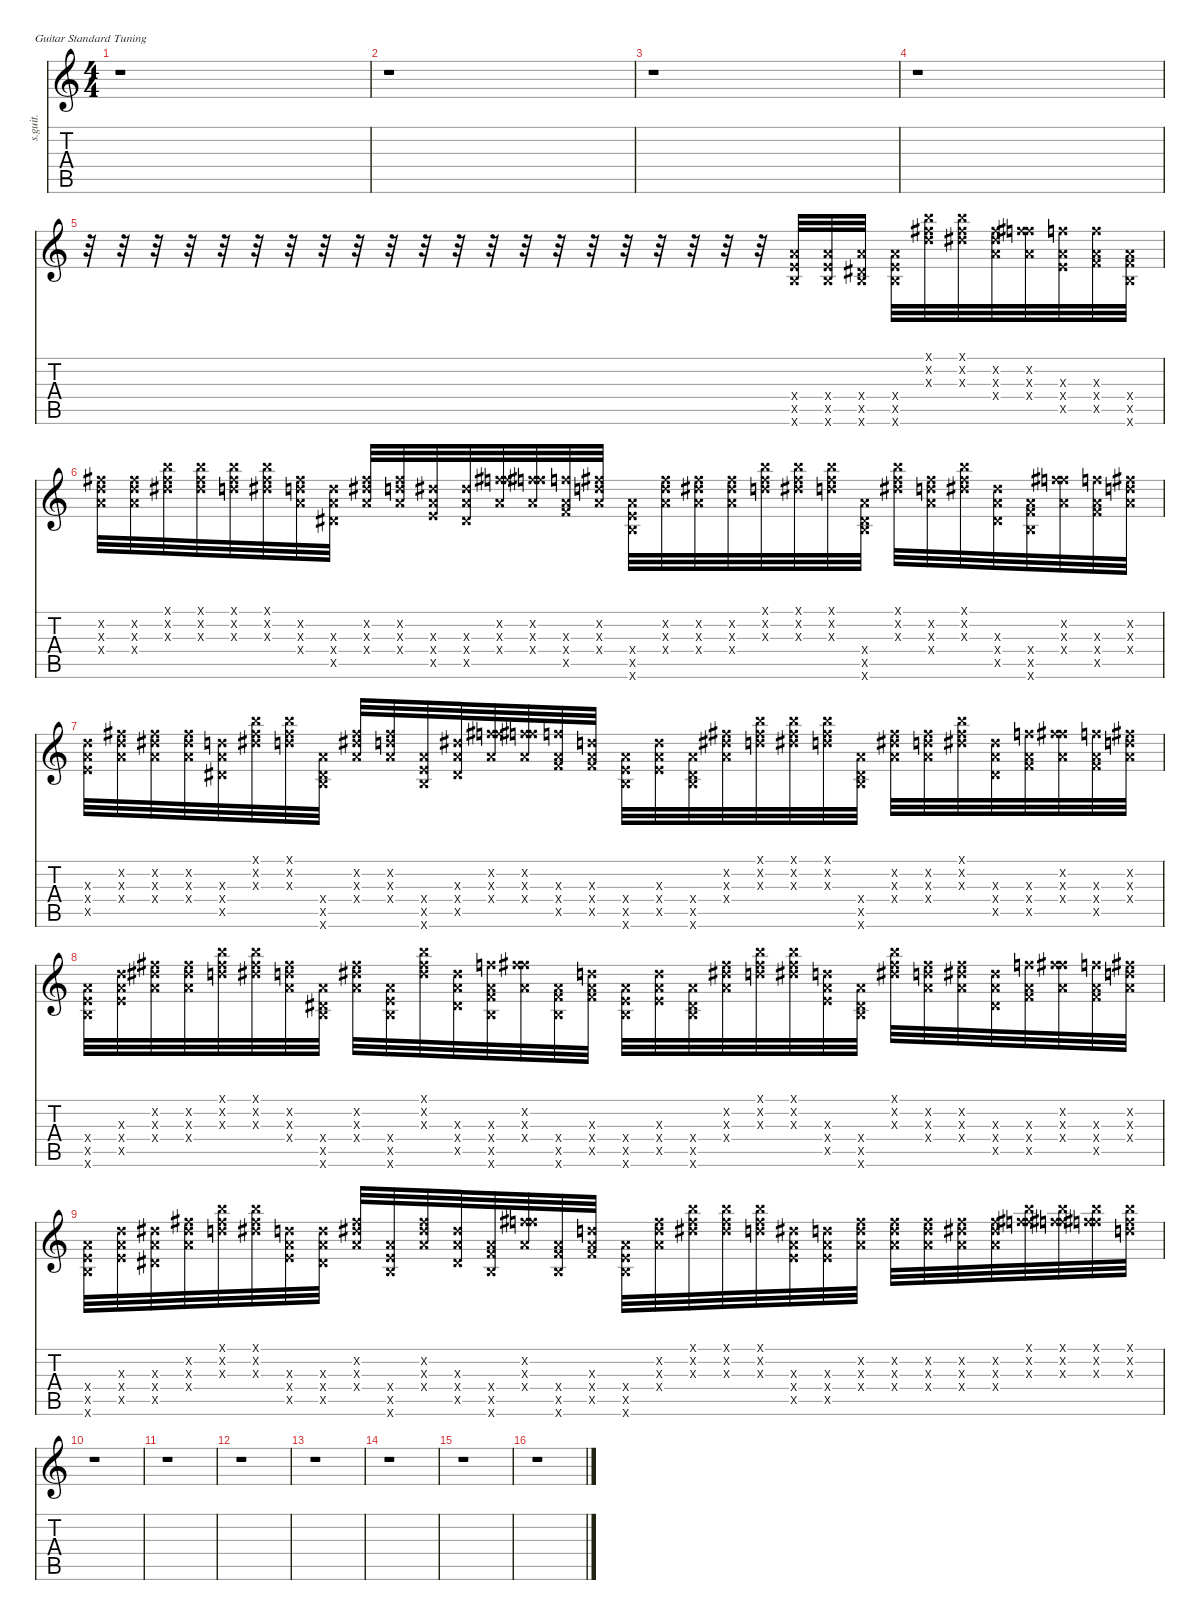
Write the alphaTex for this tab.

\defaultSystemsLayout 4
\hideDynamics
\bracketExtendMode nobrackets
\track ("Pick Scrape Overdub" "s.guit.") {instrument distortionguitar}
\staff {score tabs}
\tuning (E4 B3 G3 D3 A2 E2)
\ts (4 4)
\tempo (88 hide)
\clef g2
\ks c
r.1{dy f} |
r.1 |
r.1 |
r.1 |
r.32 r.32 r.32 r.32 r.32 r.32 r.32 r.32 r.32 r.32 r.32 r.32 r.32 r.32 r.32 r.32 r.32 r.32 r.32 r.32 r.32 (7.6{x} 7.5{x} 7.4{x}).32{lyrics (0 "") lyrics (1 "") lyrics (2 "") lyrics (3 "") lyrics (4 "")} (7.5{x} 7.4{x} 7.6{x}).32{lyrics (0 "") lyrics (1 "") lyrics (2 "") lyrics (3 "") lyrics (4 "")} (7.6{x} 7.4{x} 6.5{x acc #}).32{lyrics (0 "") lyrics (1 "") lyrics (2 "") lyrics (3 "") lyrics (4 "")} (7.4{x} 7.5{x} 7.6{x}).32{lyrics (0 "") lyrics (1 "") lyrics (2 "") lyrics (3 "") lyrics (4 "")} (7.1{x} 7.3{x} 7.2{x acc #}).32{lyrics (0 "") lyrics (1 "") lyrics (2 "") lyrics (3 "") lyrics (4 "")} (8.3{x acc #} 7.2{x acc #} 7.1{x}).32{lyrics (0 "") lyrics (1 "") lyrics (2 "") lyrics (3 "") lyrics (4 "")} (8.3{x acc #} 7.4{x} 7.2{x acc #}).32{lyrics (0 "") lyrics (1 "") lyrics (2 "") lyrics (3 "") lyrics (4 "")} (10.3{x} 7.4{x} 7.2{x acc #}).32{lyrics (0 "") lyrics (1 "") lyrics (2 "") lyrics (3 "") lyrics (4 "")} (10.3{x} 7.5{x} 7.4{x}).32{lyrics (0 "") lyrics (1 "") lyrics (2 "") lyrics (3 "") lyrics (4 "")} (10.3{x} 7.4{x} 8.5{x}).32{lyrics (0 "") lyrics (1 "") lyrics (2 "") lyrics (3 "") lyrics (4 "")} (7.6{x} 7.4{x} 8.5{x}).32{lyrics (0 "") lyrics (1 "") lyrics (2 "") lyrics (3 "") lyrics (4 "")} |
(7.4{x} 7.2{x acc #} 7.3{x}).32{lyrics (0 "") lyrics (1 "") lyrics (2 "") lyrics (3 "") lyrics (4 "")} (7.4{x} 7.2{x acc #} 7.3{x}).32{lyrics (0 "") lyrics (1 "") lyrics (2 "") lyrics (3 "") lyrics (4 "")} (8.3{x acc #} 7.1{x} 7.2{x acc #}).32{lyrics (0 "") lyrics (1 "") lyrics (2 "") lyrics (3 "") lyrics (4 "")} (8.3{x acc #} 7.1{x} 7.2{x acc #}).32{lyrics (0 "") lyrics (1 "") lyrics (2 "") lyrics (3 "") lyrics (4 "")} (7.2{x acc #} 7.1{x} 7.3{x}).32{lyrics (0 "") lyrics (1 "") lyrics (2 "") lyrics (3 "") lyrics (4 "")} (8.3{x acc #} 7.1{x} 7.2{x acc #}).32{lyrics (0 "") lyrics (1 "") lyrics (2 "") lyrics (3 "") lyrics (4 "")} (7.2{x acc #} 7.3{x} 7.4{x}).32{lyrics (0 "") lyrics (1 "") lyrics (2 "") lyrics (3 "") lyrics (4 "")} (7.4{x} 7.3{x} 6.5{x acc #}).32{lyrics (0 "") lyrics (1 "") lyrics (2 "") lyrics (3 "") lyrics (4 "")} (8.3{x acc #} 7.4{x} 7.2{x acc #}).32{lyrics (0 "") lyrics (1 "") lyrics (2 "") lyrics (3 "") lyrics (4 "")} (7.4{x} 7.3{x} 7.2{x acc #}).32{lyrics (0 "") lyrics (1 "") lyrics (2 "") lyrics (3 "") lyrics (4 "")} (8.3{x acc #} 7.5{x} 7.4{x}).32{lyrics (0 "") lyrics (1 "") lyrics (2 "") lyrics (3 "") lyrics (4 "")} (8.3{x acc #} 7.4{x} 6.5{x acc #}).32{lyrics (0 "") lyrics (1 "") lyrics (2 "") lyrics (3 "") lyrics (4 "")} (10.3{x} 7.4{x} 7.2{x acc #}).32{lyrics (0 "") lyrics (1 "") lyrics (2 "") lyrics (3 "") lyrics (4 "")} (10.3{x} 7.2{x acc #} 7.4{x}).32{lyrics (0 "") lyrics (1 "") lyrics (2 "") lyrics (3 "") lyrics (4 "")} (10.3{x} 7.4{x} 8.5{x}).32{lyrics (0 "") lyrics (1 "") lyrics (2 "") lyrics (3 "") lyrics (4 "")} (7.3{x} 7.4{x} 7.2{x acc #}).32{lyrics (0 "") lyrics (1 "") lyrics (2 "") lyrics (3 "") lyrics (4 "")} (7.5{x} 7.4{x} 7.6{x}).32{lyrics (0 "") lyrics (1 "") lyrics (2 "") lyrics (3 "") lyrics (4 "")} (7.4{x} 7.2{x acc #} 7.3{x}).32{lyrics (0 "") lyrics (1 "") lyrics (2 "") lyrics (3 "") lyrics (4 "")} (8.3{x acc #} 7.2{x acc #} 7.4{x}).32{lyrics (0 "") lyrics (1 "") lyrics (2 "") lyrics (3 "") lyrics (4 "")} (8.3{x acc #} 7.2{x acc #} 7.4{x}).32{lyrics (0 "") lyrics (1 "") lyrics (2 "") lyrics (3 "") lyrics (4 "")} (7.2{x acc #} 7.3{x} 7.1{x}).32{lyrics (0 "") lyrics (1 "") lyrics (2 "") lyrics (3 "") lyrics (4 "")} (8.3{x acc #} 7.1{x} 7.2{x acc #}).32{lyrics (0 "") lyrics (1 "") lyrics (2 "") lyrics (3 "") lyrics (4 "")} (7.2{x acc #} 7.3{x} 7.1{x}).32{lyrics (0 "") lyrics (1 "") lyrics (2 "") lyrics (3 "") lyrics (4 "")} (7.6{x} 7.4{x} 6.5{x acc #}).32{lyrics (0 "") lyrics (1 "") lyrics (2 "") lyrics (3 "") lyrics (4 "")} (8.3{x acc #} 7.2{x acc #} 7.1{x}).32{lyrics (0 "") lyrics (1 "") lyrics (2 "") lyrics (3 "") lyrics (4 "")} (7.4{x} 7.3{x} 7.2{x acc #}).32{lyrics (0 "") lyrics (1 "") lyrics (2 "") lyrics (3 "") lyrics (4 "")} (8.3{x acc #} 7.2{x acc #} 7.1{x}).32{lyrics (0 "") lyrics (1 "") lyrics (2 "") lyrics (3 "") lyrics (4 "")} (8.3{x acc #} 7.4{x} 6.5{x acc #}).32{lyrics (0 "") lyrics (1 "") lyrics (2 "") lyrics (3 "") lyrics (4 "")} (7.6{x} 7.4{x} 8.5{x}).32{lyrics (0 "") lyrics (1 "") lyrics (2 "") lyrics (3 "") lyrics (4 "")} (10.3{x} 7.2{x acc #} 7.4{x}).32{lyrics (0 "") lyrics (1 "") lyrics (2 "") lyrics (3 "") lyrics (4 "")} (10.3{x} 7.4{x} 8.5{x}).32{lyrics (0 "") lyrics (1 "") lyrics (2 "") lyrics (3 "") lyrics (4 "")} (7.3{x} 7.2{x acc #} 7.4{x}).32{lyrics (0 "") lyrics (1 "") lyrics (2 "") lyrics (3 "") lyrics (4 "")} |
(7.4{x} 7.3{x} 7.5{x}).32{lyrics (0 "") lyrics (1 "") lyrics (2 "") lyrics (3 "") lyrics (4 "")} (7.4{x} 7.2{x acc #} 7.3{x}).32{lyrics (0 "") lyrics (1 "") lyrics (2 "") lyrics (3 "") lyrics (4 "")} (8.3{x acc #} 7.2{x acc #} 7.4{x}).32{lyrics (0 "") lyrics (1 "") lyrics (2 "") lyrics (3 "") lyrics (4 "")} (8.3{x acc #} 7.2{x acc #} 7.4{x}).32{lyrics (0 "") lyrics (1 "") lyrics (2 "") lyrics (3 "") lyrics (4 "")} (7.4{x} 7.3{x} 6.5{x acc #}).32{lyrics (0 "") lyrics (1 "") lyrics (2 "") lyrics (3 "") lyrics (4 "")} (8.3{x acc #} 7.1{x} 7.2{x acc #}).32{lyrics (0 "") lyrics (1 "") lyrics (2 "") lyrics (3 "") lyrics (4 "")} (7.2{x acc #} 7.3{x} 7.1{x}).32{lyrics (0 "") lyrics (1 "") lyrics (2 "") lyrics (3 "") lyrics (4 "")} (7.6{x} 7.4{x} 6.5{x acc #}).32{lyrics (0 "") lyrics (1 "") lyrics (2 "") lyrics (3 "") lyrics (4 "")} (8.3{x acc #} 7.4{x} 7.2{x acc #}).32{lyrics (0 "") lyrics (1 "") lyrics (2 "") lyrics (3 "") lyrics (4 "")} (7.4{x} 7.3{x} 7.2{x acc #}).32{lyrics (0 "") lyrics (1 "") lyrics (2 "") lyrics (3 "") lyrics (4 "")} (7.4{x} 7.5{x} 7.6{x}).32{lyrics (0 "") lyrics (1 "") lyrics (2 "") lyrics (3 "") lyrics (4 "")} (8.3{x acc #} 7.4{x} 6.5{x acc #}).32{lyrics (0 "") lyrics (1 "") lyrics (2 "") lyrics (3 "") lyrics (4 "")} (10.3{x} 7.2{x acc #} 7.4{x}).32{lyrics (0 "") lyrics (1 "") lyrics (2 "") lyrics (3 "") lyrics (4 "")} (10.3{x} 7.2{x acc #} 7.4{x}).32{lyrics (0 "") lyrics (1 "") lyrics (2 "") lyrics (3 "") lyrics (4 "")} (10.3{x} 7.4{x} 8.5{x}).32{lyrics (0 "") lyrics (1 "") lyrics (2 "") lyrics (3 "") lyrics (4 "")} (7.3{x} 7.4{x} 8.5{x}).32{lyrics (0 "") lyrics (1 "") lyrics (2 "") lyrics (3 "") lyrics (4 "")} (7.5{x} 7.4{x} 7.6{x}).32{lyrics (0 "") lyrics (1 "") lyrics (2 "") lyrics (3 "") lyrics (4 "")} (7.4{x} 7.5{x} 7.3{x}).32{lyrics (0 "") lyrics (1 "") lyrics (2 "") lyrics (3 "") lyrics (4 "")} (7.6{x} 7.4{x} 6.5{x acc #}).32{lyrics (0 "") lyrics (1 "") lyrics (2 "") lyrics (3 "") lyrics (4 "")} (8.3{x acc #} 7.2{x acc #} 7.4{x}).32{lyrics (0 "") lyrics (1 "") lyrics (2 "") lyrics (3 "") lyrics (4 "")} (7.2{x acc #} 7.1{x} 7.3{x}).32{lyrics (0 "") lyrics (1 "") lyrics (2 "") lyrics (3 "") lyrics (4 "")} (8.3{x acc #} 7.1{x} 7.2{x acc #}).32{lyrics (0 "") lyrics (1 "") lyrics (2 "") lyrics (3 "") lyrics (4 "")} (7.2{x acc #} 7.3{x} 7.1{x}).32{lyrics (0 "") lyrics (1 "") lyrics (2 "") lyrics (3 "") lyrics (4 "")} (7.6{x} 7.4{x} 6.5{x acc #}).32{lyrics (0 "") lyrics (1 "") lyrics (2 "") lyrics (3 "") lyrics (4 "")} (8.3{x acc #} 7.4{x} 7.2{x acc #}).32{lyrics (0 "") lyrics (1 "") lyrics (2 "") lyrics (3 "") lyrics (4 "")} (7.4{x} 7.3{x} 7.2{x acc #}).32{lyrics (0 "") lyrics (1 "") lyrics (2 "") lyrics (3 "") lyrics (4 "")} (8.3{x acc #} 7.2{x acc #} 7.1{x}).32{lyrics (0 "") lyrics (1 "") lyrics (2 "") lyrics (3 "") lyrics (4 "")} (8.3{x acc #} 7.4{x} 6.5{x acc #}).32{lyrics (0 "") lyrics (1 "") lyrics (2 "") lyrics (3 "") lyrics (4 "")} (10.3{x} 7.4{x} 8.5{x}).32{lyrics (0 "") lyrics (1 "") lyrics (2 "") lyrics (3 "") lyrics (4 "")} (10.3{x} 7.2{x acc #} 7.4{x}).32{lyrics (0 "") lyrics (1 "") lyrics (2 "") lyrics (3 "") lyrics (4 "")} (10.3{x} 7.4{x} 8.5{x}).32{lyrics (0 "") lyrics (1 "") lyrics (2 "") lyrics (3 "") lyrics (4 "")} (7.3{x} 7.2{x acc #} 7.4{x}).32{lyrics (0 "") lyrics (1 "") lyrics (2 "") lyrics (3 "") lyrics (4 "")} |
(7.5{x} 7.4{x} 7.6{x}).32{lyrics (0 "") lyrics (1 "") lyrics (2 "") lyrics (3 "") lyrics (4 "")} (7.4{x} 7.5{x} 7.3{x}).32{lyrics (0 "") lyrics (1 "") lyrics (2 "") lyrics (3 "") lyrics (4 "")} (8.3{x acc #} 7.2{x acc #} 7.4{x}).32{lyrics (0 "") lyrics (1 "") lyrics (2 "") lyrics (3 "") lyrics (4 "")} (8.3{x acc #} 7.2{x acc #} 7.4{x}).32{lyrics (0 "") lyrics (1 "") lyrics (2 "") lyrics (3 "") lyrics (4 "")} (7.2{x acc #} 7.1{x} 7.3{x}).32{lyrics (0 "") lyrics (1 "") lyrics (2 "") lyrics (3 "") lyrics (4 "")} (8.3{x acc #} 7.1{x} 7.2{x acc #}).32{lyrics (0 "") lyrics (1 "") lyrics (2 "") lyrics (3 "") lyrics (4 "")} (7.2{x acc #} 7.3{x} 7.4{x}).32{lyrics (0 "") lyrics (1 "") lyrics (2 "") lyrics (3 "") lyrics (4 "")} (7.6{x} 7.4{x} 6.5{x acc #}).32{lyrics (0 "") lyrics (1 "") lyrics (2 "") lyrics (3 "") lyrics (4 "")} (8.3{x acc #} 7.4{x} 7.2{x acc #}).32{lyrics (0 "") lyrics (1 "") lyrics (2 "") lyrics (3 "") lyrics (4 "")} (7.4{x} 7.5{x} 7.6{x}).32{lyrics (0 "") lyrics (1 "") lyrics (2 "") lyrics (3 "") lyrics (4 "")} (8.3{x acc #} 7.2{x acc #} 7.1{x}).32{lyrics (0 "") lyrics (1 "") lyrics (2 "") lyrics (3 "") lyrics (4 "")} (8.3{x acc #} 7.4{x} 6.5{x acc #}).32{lyrics (0 "") lyrics (1 "") lyrics (2 "") lyrics (3 "") lyrics (4 "")} (10.3{x} 7.6{x} 7.4{x} 8.5{x}).32{lyrics (0 "") lyrics (1 "") lyrics (2 "") lyrics (3 "") lyrics (4 "")} (10.3{x} 7.2{x acc #} 7.4{x}).32{lyrics (0 "") lyrics (1 "") lyrics (2 "") lyrics (3 "") lyrics (4 "")} (7.6{x} 7.4{x} 8.5{x}).32{lyrics (0 "") lyrics (1 "") lyrics (2 "") lyrics (3 "") lyrics (4 "")} (7.3{x} 7.4{x} 8.5{x}).32{lyrics (0 "") lyrics (1 "") lyrics (2 "") lyrics (3 "") lyrics (4 "")} (7.5{x} 7.4{x} 7.6{x}).32{lyrics (0 "") lyrics (1 "") lyrics (2 "") lyrics (3 "") lyrics (4 "")} (7.4{x} 7.5{x} 7.3{x}).32{lyrics (0 "") lyrics (1 "") lyrics (2 "") lyrics (3 "") lyrics (4 "")} (7.6{x} 7.4{x} 6.5{x acc #}).32{lyrics (0 "") lyrics (1 "") lyrics (2 "") lyrics (3 "") lyrics (4 "")} (8.3{x acc #} 7.2{x acc #} 7.4{x}).32{lyrics (0 "") lyrics (1 "") lyrics (2 "") lyrics (3 "") lyrics (4 "")} (7.2{x acc #} 7.1{x} 7.3{x}).32{lyrics (0 "") lyrics (1 "") lyrics (2 "") lyrics (3 "") lyrics (4 "")} (8.3{x acc #} 7.1{x} 7.2{x acc #}).32{lyrics (0 "") lyrics (1 "") lyrics (2 "") lyrics (3 "") lyrics (4 "")} (7.3{x} 7.5{x} 7.4{x}).32{lyrics (0 "") lyrics (1 "") lyrics (2 "") lyrics (3 "") lyrics (4 "")} (7.6{x} 7.4{x} 6.5{x acc #}).32{lyrics (0 "") lyrics (1 "") lyrics (2 "") lyrics (3 "") lyrics (4 "")} (8.3{x acc #} 7.2{x acc #} 7.1{x}).32{lyrics (0 "") lyrics (1 "") lyrics (2 "") lyrics (3 "") lyrics (4 "")} (7.4{x} 7.3{x} 7.2{x acc #}).32{lyrics (0 "") lyrics (1 "") lyrics (2 "") lyrics (3 "") lyrics (4 "")} (8.3{x acc #} 7.2{x acc #} 7.4{x}).32{lyrics (0 "") lyrics (1 "") lyrics (2 "") lyrics (3 "") lyrics (4 "")} (8.3{x acc #} 7.4{x} 6.5{x acc #}).32{lyrics (0 "") lyrics (1 "") lyrics (2 "") lyrics (3 "") lyrics (4 "")} (10.3{x} 7.4{x} 8.5{x}).32{lyrics (0 "") lyrics (1 "") lyrics (2 "") lyrics (3 "") lyrics (4 "")} (10.3{x} 7.2{x acc #} 7.4{x}).32{lyrics (0 "") lyrics (1 "") lyrics (2 "") lyrics (3 "") lyrics (4 "")} (10.3{x} 7.4{x} 8.5{x}).32{lyrics (0 "") lyrics (1 "") lyrics (2 "") lyrics (3 "") lyrics (4 "")} (7.3{x} 7.2{x acc #} 7.4{x}).32{lyrics (0 "") lyrics (1 "") lyrics (2 "") lyrics (3 "") lyrics (4 "")} |
(7.5{x} 7.4{x} 7.6{x}).32{lyrics (0 "") lyrics (1 "") lyrics (2 "") lyrics (3 "") lyrics (4 "")} (7.4{x} 7.5{x} 7.3{x}).32{lyrics (0 "") lyrics (1 "") lyrics (2 "") lyrics (3 "") lyrics (4 "")} (8.3{x acc #} 7.4{x} 6.5{x acc #}).32{lyrics (0 "") lyrics (1 "") lyrics (2 "") lyrics (3 "") lyrics (4 "")} (8.3{x acc #} 7.2{x acc #} 7.4{x}).32{lyrics (0 "") lyrics (1 "") lyrics (2 "") lyrics (3 "") lyrics (4 "")} (7.2{x acc #} 7.1{x} 7.3{x}).32{lyrics (0 "") lyrics (1 "") lyrics (2 "") lyrics (3 "") lyrics (4 "")} (8.3{x acc #} 7.1{x} 7.2{x acc #}).32{lyrics (0 "") lyrics (1 "") lyrics (2 "") lyrics (3 "") lyrics (4 "")} (7.3{x} 7.5{x} 7.4{x}).32{lyrics (0 "") lyrics (1 "") lyrics (2 "") lyrics (3 "") lyrics (4 "")} (7.4{x} 7.3{x} 6.5{x acc #}).32{lyrics (0 "") lyrics (1 "") lyrics (2 "") lyrics (3 "") lyrics (4 "")} (8.3{x acc #} 7.4{x} 7.2{x acc #}).32{lyrics (0 "") lyrics (1 "") lyrics (2 "") lyrics (3 "") lyrics (4 "")} (7.4{x} 7.5{x} 7.6{x}).32{lyrics (0 "") lyrics (1 "") lyrics (2 "") lyrics (3 "") lyrics (4 "")} (8.3{x acc #} 7.2{x acc #} 7.4{x}).32{lyrics (0 "") lyrics (1 "") lyrics (2 "") lyrics (3 "") lyrics (4 "")} (8.3{x acc #} 7.4{x} 6.5{x acc #}).32{lyrics (0 "") lyrics (1 "") lyrics (2 "") lyrics (3 "") lyrics (4 "")} (7.6{x} 7.4{x} 8.5{x}).32{lyrics (0 "") lyrics (1 "") lyrics (2 "") lyrics (3 "") lyrics (4 "")} (10.3{x} 7.2{x acc #} 7.4{x}).32{lyrics (0 "") lyrics (1 "") lyrics (2 "") lyrics (3 "") lyrics (4 "")} (7.6{x} 7.4{x} 8.5{x}).32{lyrics (0 "") lyrics (1 "") lyrics (2 "") lyrics (3 "") lyrics (4 "")} (7.3{x} 7.4{x} 8.5{x}).32{lyrics (0 "") lyrics (1 "") lyrics (2 "") lyrics (3 "") lyrics (4 "")} (7.5{x} 7.4{x} 7.6{x}).32{lyrics (0 "") lyrics (1 "") lyrics (2 "") lyrics (3 "") lyrics (4 "")} (7.4{x} 7.2{x acc #} 7.3{x}).32{lyrics (0 "") lyrics (1 "") lyrics (2 "") lyrics (3 "") lyrics (4 "")} (8.3{x acc #} 7.2{x acc #} 7.1{x}).32{lyrics (0 "") lyrics (1 "") lyrics (2 "") lyrics (3 "") lyrics (4 "")} (8.3{x acc #} 7.1{x} 7.2{x acc #}).32{lyrics (0 "") lyrics (1 "") lyrics (2 "") lyrics (3 "") lyrics (4 "")} (7.2{x acc #} 7.1{x} 7.3{x}).32{lyrics (0 "") lyrics (1 "") lyrics (2 "") lyrics (3 "") lyrics (4 "")} (8.3{x acc #} 7.5{x} 7.4{x}).32{lyrics (0 "") lyrics (1 "") lyrics (2 "") lyrics (3 "") lyrics (4 "")} (7.3{x} 7.5{x} 7.4{x}).32{lyrics (0 "") lyrics (1 "") lyrics (2 "") lyrics (3 "") lyrics (4 "")} (7.4{x} 7.3{x} 7.2{x acc #}).32{lyrics (0 "") lyrics (1 "") lyrics (2 "") lyrics (3 "") lyrics (4 "")} (7.3{x} 7.4{x} 7.2{x acc #}).32{lyrics (0 "") lyrics (1 "") lyrics (2 "") lyrics (3 "") lyrics (4 "")} (7.3{x} 7.2{x acc #} 7.4{x}).32{lyrics (0 "") lyrics (1 "") lyrics (2 "") lyrics (3 "") lyrics (4 "")} (8.3{x acc #} 7.2{x acc #} 7.4{x}).32{lyrics (0 "") lyrics (1 "") lyrics (2 "") lyrics (3 "") lyrics (4 "")} (8.3{x acc #} 7.4{x} 7.2{x acc #}).32{lyrics (0 "") lyrics (1 "") lyrics (2 "") lyrics (3 "") lyrics (4 "")} (10.3{x} 7.1{x} 7.2{x acc #}).32{lyrics (0 "") lyrics (1 "") lyrics (2 "") lyrics (3 "") lyrics (4 "")} (10.3{x} 7.1{x} 7.2{x acc #}).32{lyrics (0 "") lyrics (1 "") lyrics (2 "") lyrics (3 "") lyrics (4 "")} (10.3{x} 7.1{x} 7.2{x acc #}).32{lyrics (0 "") lyrics (1 "") lyrics (2 "") lyrics (3 "") lyrics (4 "")} (7.3{x} 7.2{x acc #} 7.1{x}).32{lyrics (0 "") lyrics (1 "") lyrics (2 "") lyrics (3 "") lyrics (4 "")} |
r.1 |
r.1 |
r.1 |
r.1 |
r.1 |
r.1 |
r.1
